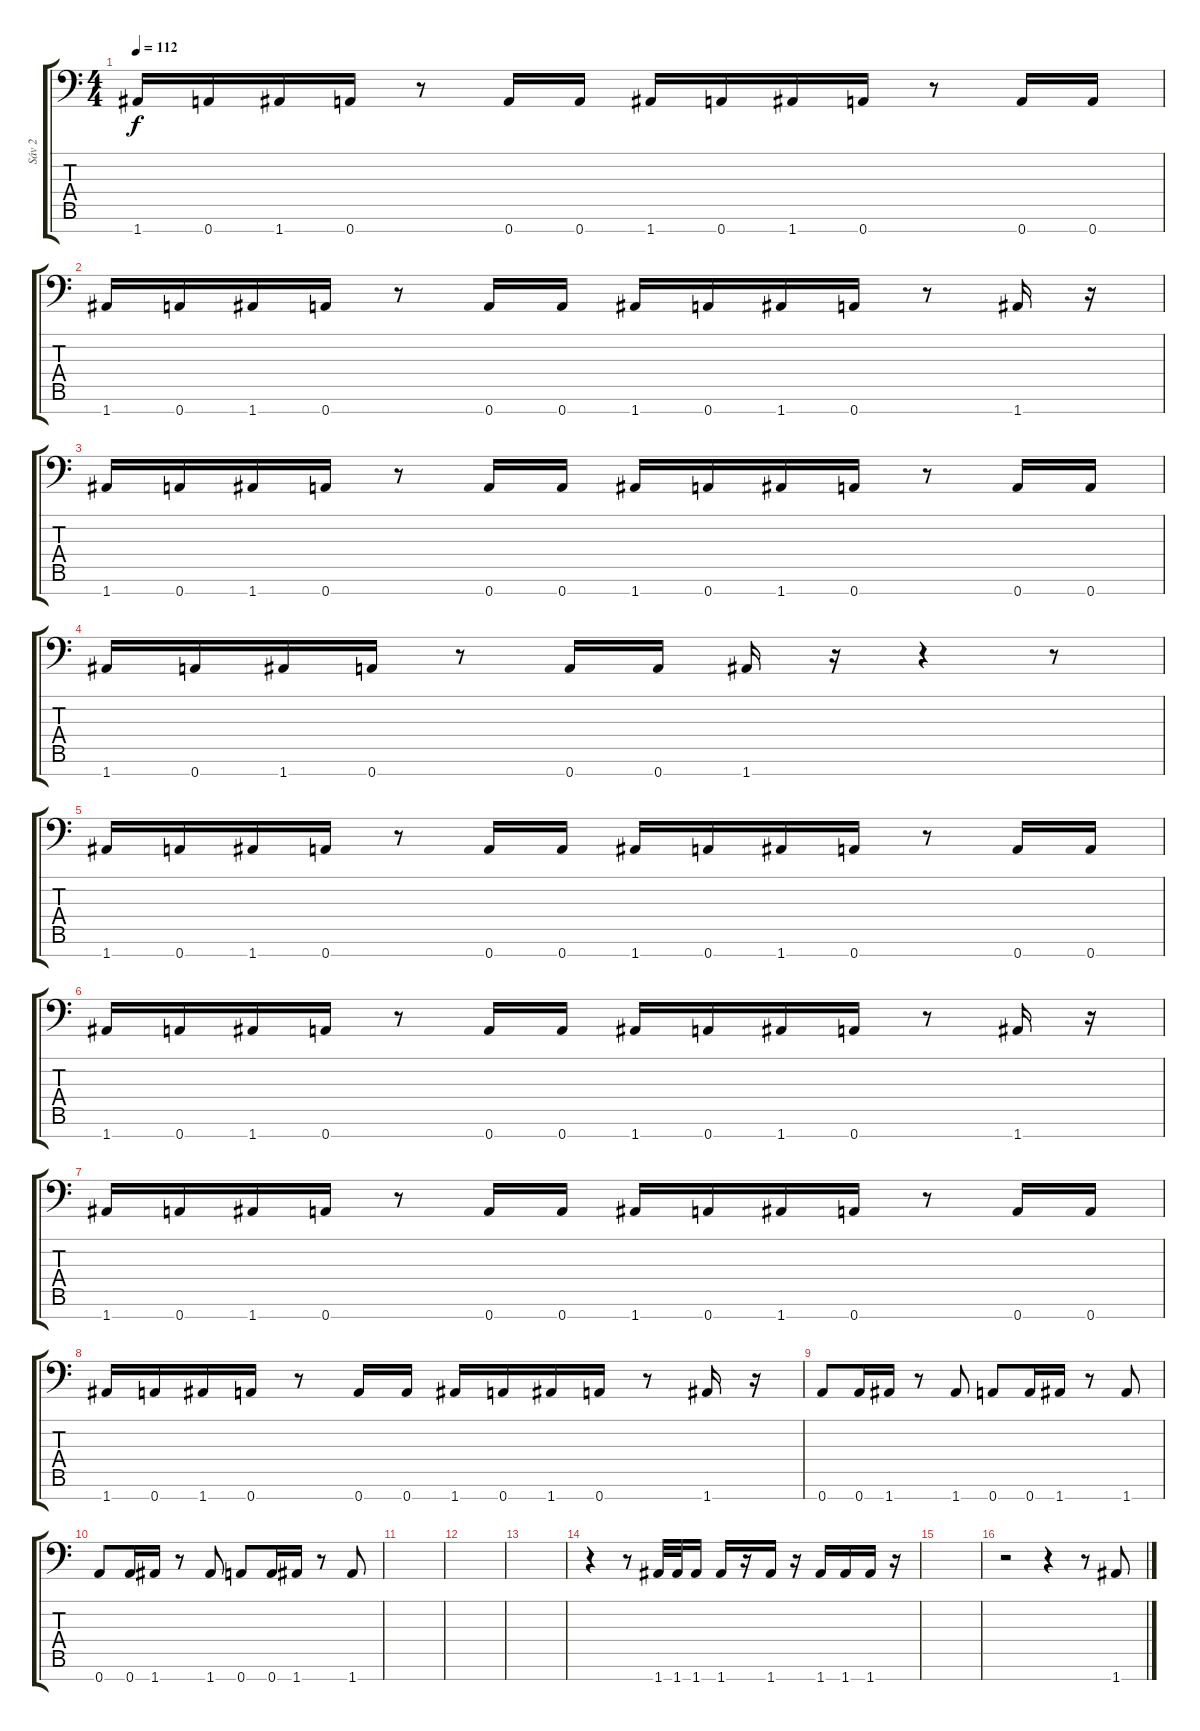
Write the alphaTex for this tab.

\track ("Sáv 2" "Sáv 2") {instrument distortionguitar}
\staff {score tabs}
\tuning (D4 A3 F3 C3 G2 D2 A1) {hide}
\ts (4 4)
\tempo 112
\clef f4
\ks c
1.7.16{dy f instrument distortionguitar} 0.7.16 1.7.16 0.7.16 r.8 0.7.16 0.7.16 1.7.16 0.7.16 1.7.16 0.7.16 r.8 0.7.16 0.7.16 |
1.7.16 0.7.16 1.7.16 0.7.16 r.8 0.7.16 0.7.16 1.7.16 0.7.16 1.7.16 0.7.16 r.8 1.7.16 r.16 |
1.7.16 0.7.16 1.7.16 0.7.16 r.8 0.7.16 0.7.16 1.7.16 0.7.16 1.7.16 0.7.16 r.8 0.7.16 0.7.16 |
1.7.16 0.7.16 1.7.16 0.7.16 r.8 0.7.16 0.7.16 1.7.16 r.16 r.4 r.8 |
1.7.16 0.7.16 1.7.16 0.7.16 r.8 0.7.16 0.7.16 1.7.16 0.7.16 1.7.16 0.7.16 r.8 0.7.16 0.7.16 |
1.7.16 0.7.16 1.7.16 0.7.16 r.8 0.7.16 0.7.16 1.7.16 0.7.16 1.7.16 0.7.16 r.8 1.7.16 r.16 |
1.7.16 0.7.16 1.7.16 0.7.16 r.8 0.7.16 0.7.16 1.7.16 0.7.16 1.7.16 0.7.16 r.8 0.7.16 0.7.16 |
1.7.16 0.7.16 1.7.16 0.7.16 r.8 0.7.16 0.7.16 1.7.16 0.7.16 1.7.16 0.7.16 r.8 1.7.16 r.16 |
0.7.8 0.7.16 1.7.16 r.8 1.7.8 0.7.8 0.7.16 1.7.16 r.8 1.7.8 |
0.7.8 0.7.16 1.7.16 r.8 1.7.8 0.7.8 0.7.16 1.7.16 r.8 1.7.8 |
|
|
|
r.4 r.8 1.7.32 1.7.32 1.7.16 1.7.16 r.16 1.7.16 r.16 1.7.16 1.7.16 1.7.16 r.16 |
|
r.2 r.4 r.8 1.7.8
